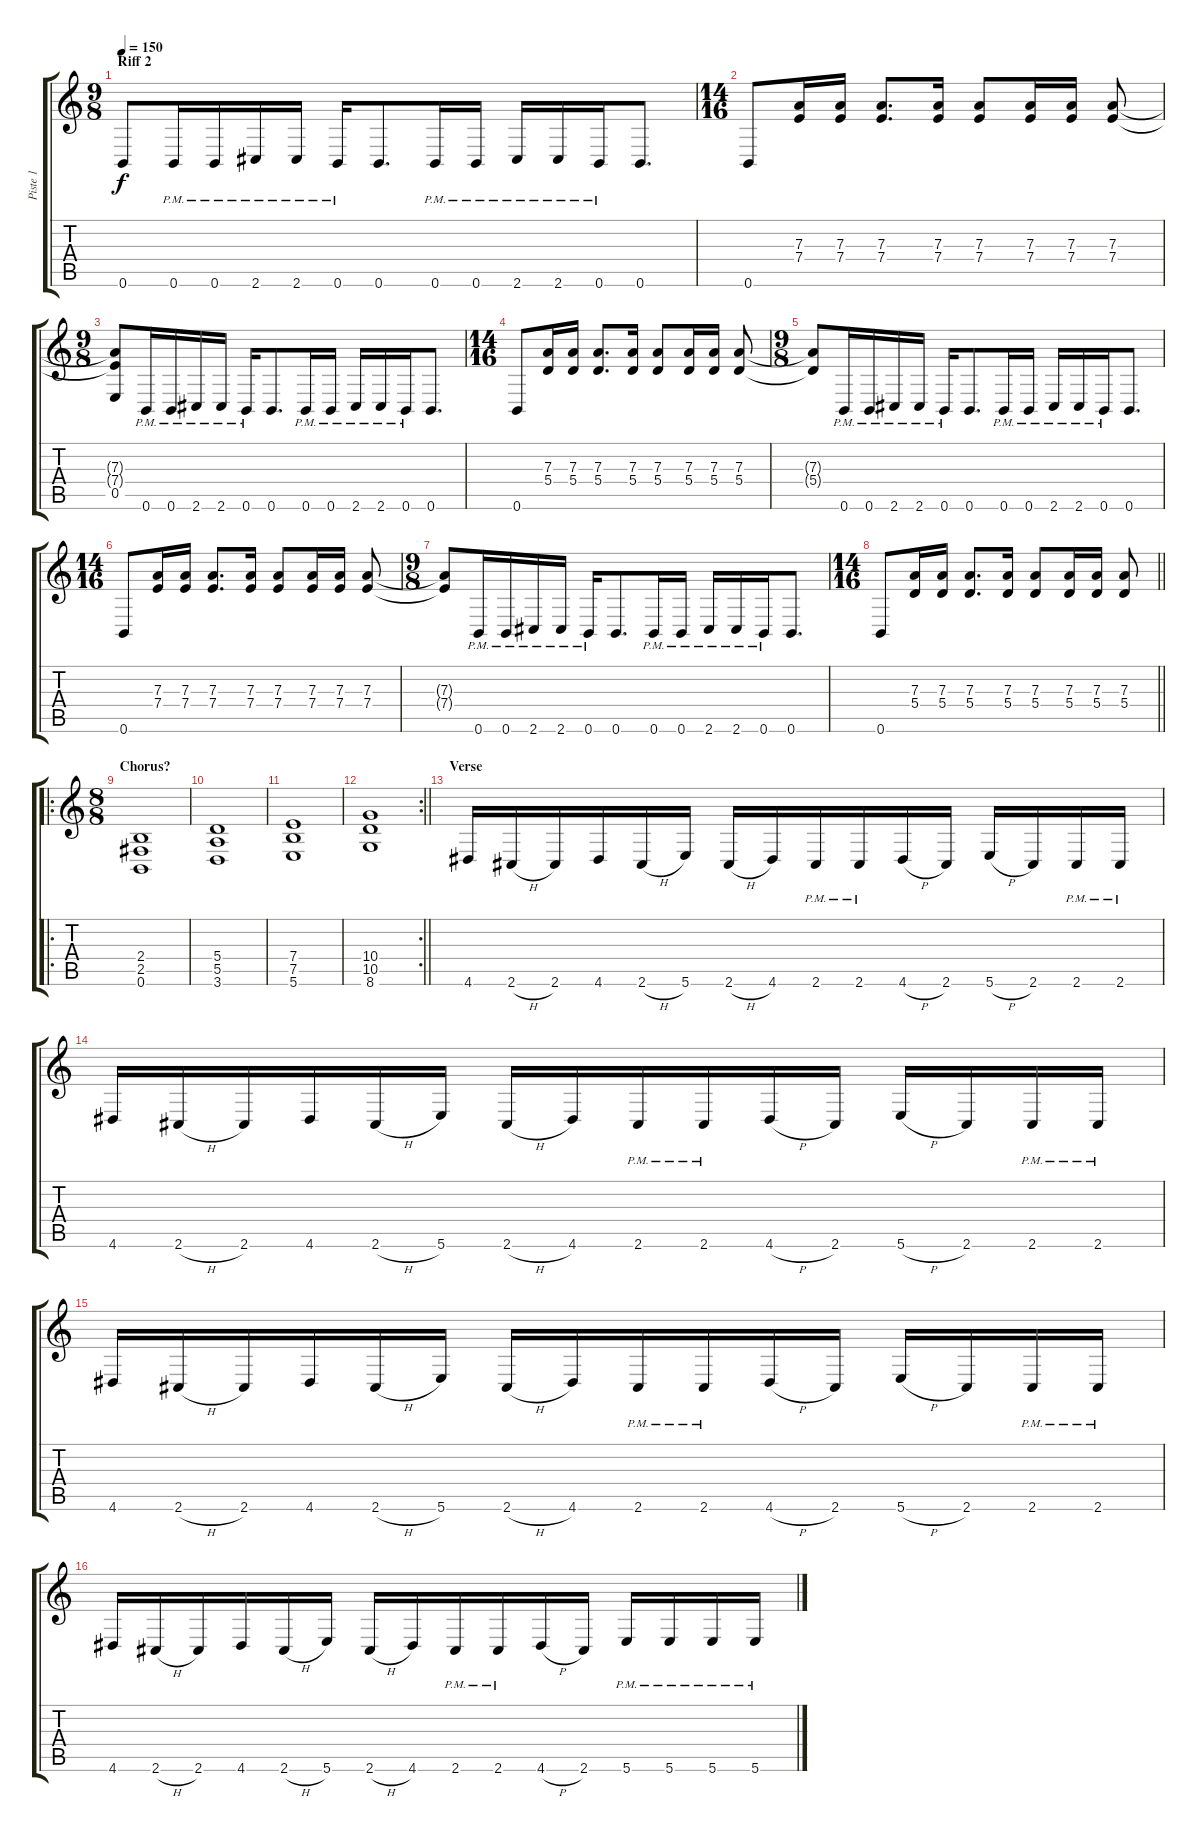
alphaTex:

\track ("Piste 1" "Piste 1") {instrument distortionguitar}
\staff {score tabs}
\tuning (B3 Gb3 D3 A2 E2 B1) {hide}
\ts (9 8)
\section ("" "Riff 2")
\tempo 150
\clef g2
\ks c
0.6.8{dy f} 0.6{pm}.16 0.6{pm}.16 2.6{pm}.16 2.6{pm}.16 0.6{pm}.16 0.6.8{d} 0.6{pm}.16 0.6{pm}.16 2.6{pm}.16 2.6{pm}.16 0.6{pm}.16 0.6.8{d} |
\ts (14 16)
0.6.8 (7.3 7.4).16 (7.3 7.4).16 (7.3 7.4).8{d} (7.3 7.4).16 (7.3 7.4).8 (7.3 7.4).16 (7.3 7.4).16 (7.3 7.4).8 |
\ts (9 8)
(7.3{t} 7.4{t} 0.5).8 0.6{pm}.16 0.6{pm}.16 2.6{pm}.16 2.6{pm}.16 0.6{pm}.16 0.6.8{d} 0.6{pm}.16 0.6{pm}.16 2.6{pm}.16 2.6{pm}.16 0.6{pm}.16 0.6.8{d} |
\ts (14 16)
0.6.8 (7.3 5.4).16 (7.3 5.4).16 (7.3 5.4).8{d} (7.3 5.4).16 (7.3 5.4).8 (7.3 5.4).16 (7.3 5.4).16 (7.3 5.4).8 |
\ts (9 8)
(7.3{t} 5.4{t}).8 0.6{pm}.16 0.6{pm}.16 2.6{pm}.16 2.6{pm}.16 0.6{pm}.16 0.6.8{d} 0.6{pm}.16 0.6{pm}.16 2.6{pm}.16 2.6{pm}.16 0.6{pm}.16 0.6.8{d} |
\ts (14 16)
0.6.8 (7.3 7.4).16 (7.3 7.4).16 (7.3 7.4).8{d} (7.3 7.4).16 (7.3 7.4).8 (7.3 7.4).16 (7.3 7.4).16 (7.3 7.4).8 |
\ts (9 8)
(7.3{t} 7.4{t}).8 0.6{pm}.16 0.6{pm}.16 2.6{pm}.16 2.6{pm}.16 0.6{pm}.16 0.6.8{d} 0.6{pm}.16 0.6{pm}.16 2.6{pm}.16 2.6{pm}.16 0.6{pm}.16 0.6.8{d} |
\ts (14 16)
\barLineRight lightlight
0.6.8 (7.3 5.4).16 (7.3 5.4).16 (7.3 5.4).8{d} (7.3 5.4).16 (7.3 5.4).8 (7.3 5.4).16 (7.3 5.4).16 (7.3 5.4).8 |
\ro
\ts (8 8)
\section ("" "Chorus?")
(2.4 2.5 0.6).1 |
(5.4 5.5 3.6).1 |
(7.4 7.5 5.6).1 |
\rc 2
\barLineRight lightlight
(10.4 10.5 8.6).1 |
\section ("" "Verse")
4.6.16 2.6{h}.16 2.6.16 4.6.16 2.6{h}.16 5.6.16 2.6{h}.16 4.6.16 2.6{pm}.16 2.6{pm}.16 4.6{h}.16 2.6.16 5.6{h}.16 2.6.16 2.6{pm}.16 2.6{pm}.16 |
4.6.16 2.6{h}.16 2.6.16 4.6.16 2.6{h}.16 5.6.16 2.6{h}.16 4.6.16 2.6{pm}.16 2.6{pm}.16 4.6{h}.16 2.6.16 5.6{h}.16 2.6.16 2.6{pm}.16 2.6{pm}.16 |
4.6.16 2.6{h}.16 2.6.16 4.6.16 2.6{h}.16 5.6.16 2.6{h}.16 4.6.16 2.6{pm}.16 2.6{pm}.16 4.6{h}.16 2.6.16 5.6{h}.16 2.6.16 2.6{pm}.16 2.6{pm}.16 |
4.6.16 2.6{h}.16 2.6.16 4.6.16 2.6{h}.16 5.6.16 2.6{h}.16 4.6.16 2.6{pm}.16 2.6{pm}.16 4.6{h}.16 2.6.16 5.6{pm}.16 5.6{pm}.16 5.6{pm}.16 5.6{pm}.16
